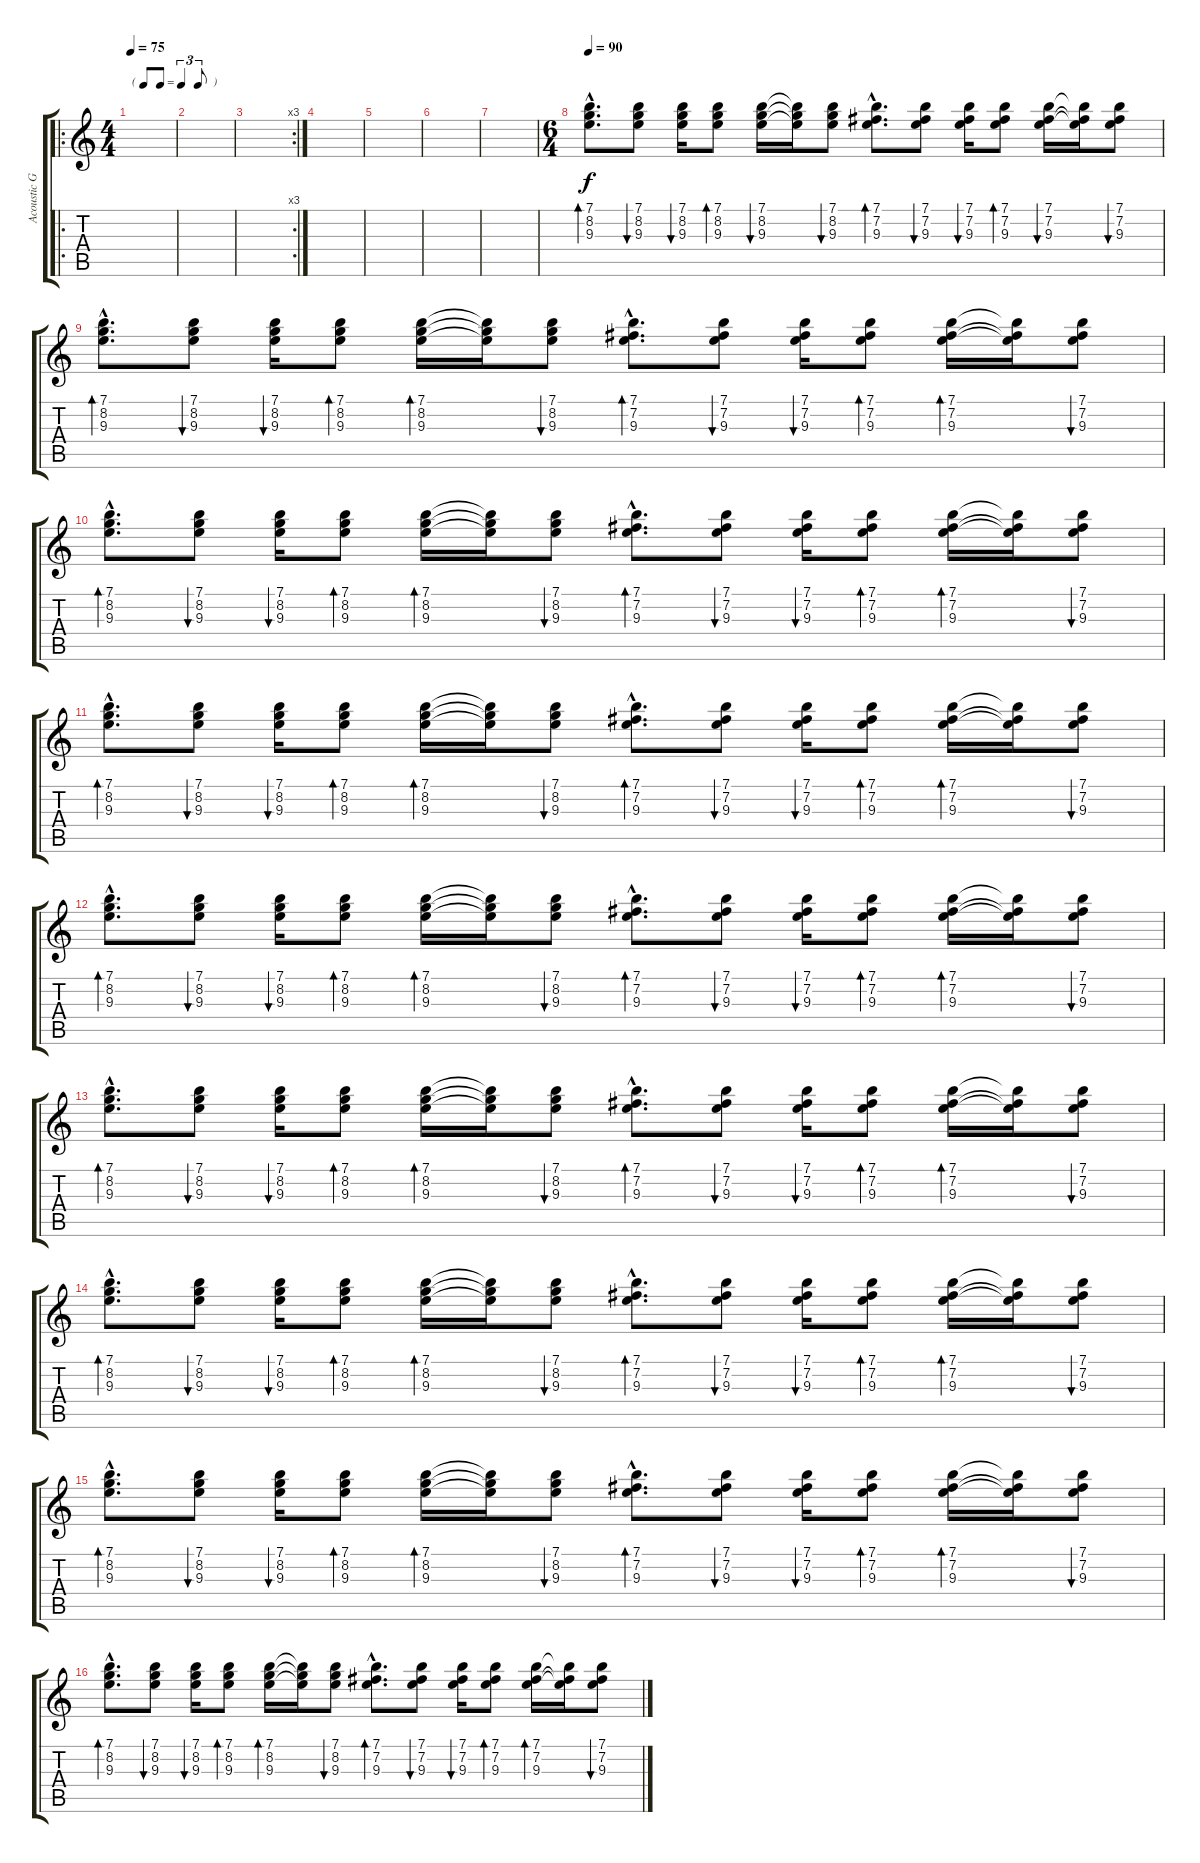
\track ("Acoustic Guitar" "Acoustic G") {instrument acousticguitarsteel}
\staff {score tabs}
\tuning (E4 B3 G3 D3 A2 E2) {hide}
\ro
\ts (4 4)
\tf triplet8th
\tempo 75
\clef g2
\ks c
|
|
\rc 3
|
|
|
|
|
\ts (6 4)
\tempo 90
(7.1{hac} 8.2{hac} 9.3{hac}).8{d bd 60 volume 13} (7.1 8.2 9.3).8{bu 60} (7.1 8.2 9.3).16{bu 60} (7.1 8.2 9.3).8{bd 60} (7.1 8.2 9.3).16{bu 60} (7.1{t} 8.2{t} 9.3{t}).16 (7.1 8.2 9.3).8{bu 60} (7.1{hac} 7.2{hac} 9.3{hac}).8{d bd 60} (7.1 7.2 9.3).8{bu 60} (7.1 7.2 9.3).16{bu 60} (7.1 7.2 9.3).8{bd 60} (7.1 7.2 9.3).16{bu 60} (7.1{t} 7.2{t} 9.3{t}).16 (7.1 7.2 9.3).8{bu 60} |
(7.1{hac} 8.2{hac} 9.3{hac}).8{d bd 60} (7.1 8.2 9.3).8{bu 60} (7.1 8.2 9.3).16{bu 60} (7.1 8.2 9.3).8{bd 60} (7.1 8.2 9.3).16{bd 60} (7.1{t} 8.2{t} 9.3{t}).16 (7.1 8.2 9.3).8{bu 60} (7.1{hac} 7.2{hac} 9.3{hac}).8{d bd 60} (7.1 7.2 9.3).8{bu 60} (7.1 7.2 9.3).16{bu 60} (7.1 7.2 9.3).8{bd 60} (7.1 7.2 9.3).16{bd 60} (7.1{t} 7.2{t} 9.3{t}).16 (7.1 7.2 9.3).8{bu 60} |
(7.1{hac} 8.2{hac} 9.3{hac}).8{d bd 60} (7.1 8.2 9.3).8{bu 60} (7.1 8.2 9.3).16{bu 60} (7.1 8.2 9.3).8{bd 60} (7.1 8.2 9.3).16{bd 60} (7.1{t} 8.2{t} 9.3{t}).16 (7.1 8.2 9.3).8{bu 60} (7.1{hac} 7.2{hac} 9.3{hac}).8{d bd 60} (7.1 7.2 9.3).8{bu 60} (7.1 7.2 9.3).16{bu 60} (7.1 7.2 9.3).8{bd 60} (7.1 7.2 9.3).16{bd 60} (7.1{t} 7.2{t} 9.3{t}).16 (7.1 7.2 9.3).8{bu 60} |
(7.1{hac} 8.2{hac} 9.3{hac}).8{d bd 60} (7.1 8.2 9.3).8{bu 60} (7.1 8.2 9.3).16{bu 60} (7.1 8.2 9.3).8{bd 60} (7.1 8.2 9.3).16{bd 60} (7.1{t} 8.2{t} 9.3{t}).16 (7.1 8.2 9.3).8{bu 60} (7.1{hac} 7.2{hac} 9.3{hac}).8{d bd 60} (7.1 7.2 9.3).8{bu 60} (7.1 7.2 9.3).16{bu 60} (7.1 7.2 9.3).8{bd 60} (7.1 7.2 9.3).16{bd 60} (7.1{t} 7.2{t} 9.3{t}).16 (7.1 7.2 9.3).8{bu 60} |
(7.1{hac} 8.2{hac} 9.3{hac}).8{d bd 60} (7.1 8.2 9.3).8{bu 60} (7.1 8.2 9.3).16{bu 60} (7.1 8.2 9.3).8{bd 60} (7.1 8.2 9.3).16{bd 60} (7.1{t} 8.2{t} 9.3{t}).16 (7.1 8.2 9.3).8{bu 60} (7.1{hac} 7.2{hac} 9.3{hac}).8{d bd 60} (7.1 7.2 9.3).8{bu 60} (7.1 7.2 9.3).16{bu 60} (7.1 7.2 9.3).8{bd 60} (7.1 7.2 9.3).16{bd 60} (7.1{t} 7.2{t} 9.3{t}).16 (7.1 7.2 9.3).8{bu 60} |
(7.1{hac} 8.2{hac} 9.3{hac}).8{d bd 60} (7.1 8.2 9.3).8{bu 60} (7.1 8.2 9.3).16{bu 60} (7.1 8.2 9.3).8{bd 60} (7.1 8.2 9.3).16{bd 60} (7.1{t} 8.2{t} 9.3{t}).16 (7.1 8.2 9.3).8{bu 60} (7.1{hac} 7.2{hac} 9.3{hac}).8{d bd 60} (7.1 7.2 9.3).8{bu 60} (7.1 7.2 9.3).16{bu 60} (7.1 7.2 9.3).8{bd 60} (7.1 7.2 9.3).16{bd 60} (7.1{t} 7.2{t} 9.3{t}).16 (7.1 7.2 9.3).8{bu 60} |
(7.1{hac} 8.2{hac} 9.3{hac}).8{d bd 60} (7.1 8.2 9.3).8{bu 60} (7.1 8.2 9.3).16{bu 60} (7.1 8.2 9.3).8{bd 60} (7.1 8.2 9.3).16{bd 60} (7.1{t} 8.2{t} 9.3{t}).16 (7.1 8.2 9.3).8{bu 60} (7.1{hac} 7.2{hac} 9.3{hac}).8{d bd 60} (7.1 7.2 9.3).8{bu 60} (7.1 7.2 9.3).16{bu 60} (7.1 7.2 9.3).8{bd 60} (7.1 7.2 9.3).16{bd 60} (7.1{t} 7.2{t} 9.3{t}).16 (7.1 7.2 9.3).8{bu 60} |
(7.1{hac} 8.2{hac} 9.3{hac}).8{d bd 60} (7.1 8.2 9.3).8{bu 60} (7.1 8.2 9.3).16{bu 60} (7.1 8.2 9.3).8{bd 60} (7.1 8.2 9.3).16{bd 60} (7.1{t} 8.2{t} 9.3{t}).16 (7.1 8.2 9.3).8{bu 60} (7.1{hac} 7.2{hac} 9.3{hac}).8{d bd 60} (7.1 7.2 9.3).8{bu 60} (7.1 7.2 9.3).16{bu 60} (7.1 7.2 9.3).8{bd 60} (7.1 7.2 9.3).16{bd 60} (7.1{t} 7.2{t} 9.3{t}).16 (7.1 7.2 9.3).8{bu 60} |
(7.1{hac} 8.2{hac} 9.3{hac}).8{d bd 60} (7.1 8.2 9.3).8{bu 60} (7.1 8.2 9.3).16{bu 60} (7.1 8.2 9.3).8{bd 60} (7.1 8.2 9.3).16{bd 60} (7.1{t} 8.2{t} 9.3{t}).16 (7.1 8.2 9.3).8{bu 60} (7.1{hac} 7.2{hac} 9.3{hac}).8{d bd 60} (7.1 7.2 9.3).8{bu 60} (7.1 7.2 9.3).16{bu 60} (7.1 7.2 9.3).8{bd 60} (7.1 7.2 9.3).16{bd 60} (7.1{t} 7.2{t} 9.3{t}).16 (7.1 7.2 9.3).8{bu 60}
